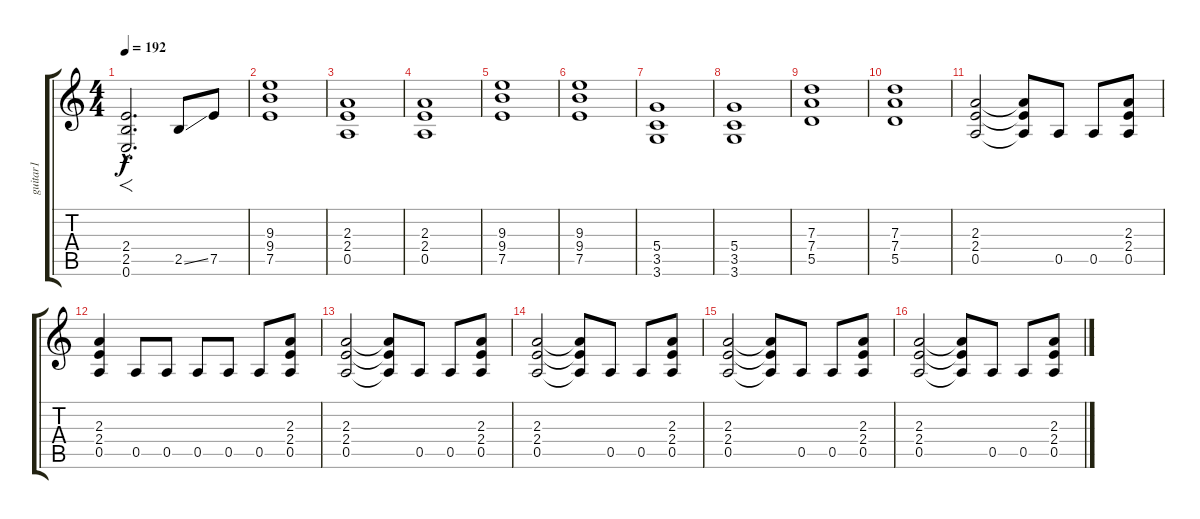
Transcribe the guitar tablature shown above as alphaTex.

\track ("guitar1" "guitar1") {instrument distortionguitar}
\staff {score tabs}
\tuning (E4 B3 G3 D3 A2 E2) {hide}
\ts (4 4)
\tempo 192
\clef g2
\ks c
(2.4{hac} 2.5{hac} 0.6{hac}).2{f d dy f} 2.5{ss}.8 7.5.8 |
(9.3 9.4 7.5).1 |
(2.3 2.4 0.5).1 |
(2.3 2.4 0.5).1 |
(9.3 9.4 7.5).1 |
(9.3 9.4 7.5).1 |
(5.4 3.5 3.6).1 |
(5.4 3.5 3.6).1 |
(7.3 7.4 5.5).1 |
(7.3 7.4 5.5).1 |
(2.3 2.4 0.5).2 (2.3{t} 2.4{t} 0.5{t}).8 0.5.8 0.5.8 (2.3 2.4 0.5).8 |
(2.3 2.4 0.5).4 0.5.8 0.5.8 0.5.8 0.5.8 0.5.8 (2.3 2.4 0.5).8 |
(2.3 2.4 0.5).2 (2.3{t} 2.4{t} 0.5{t}).8 0.5.8 0.5.8 (2.3 2.4 0.5).8 |
(2.3 2.4 0.5).2 (2.3{t} 2.4{t} 0.5{t}).8 0.5.8 0.5.8 (2.3 2.4 0.5).8 |
(2.3 2.4 0.5).2 (2.3{t} 2.4{t} 0.5{t}).8 0.5.8 0.5.8 (2.3 2.4 0.5).8 |
(2.3 2.4 0.5).2 (2.3{t} 2.4{t} 0.5{t}).8 0.5.8 0.5.8 (2.3 2.4 0.5).8
